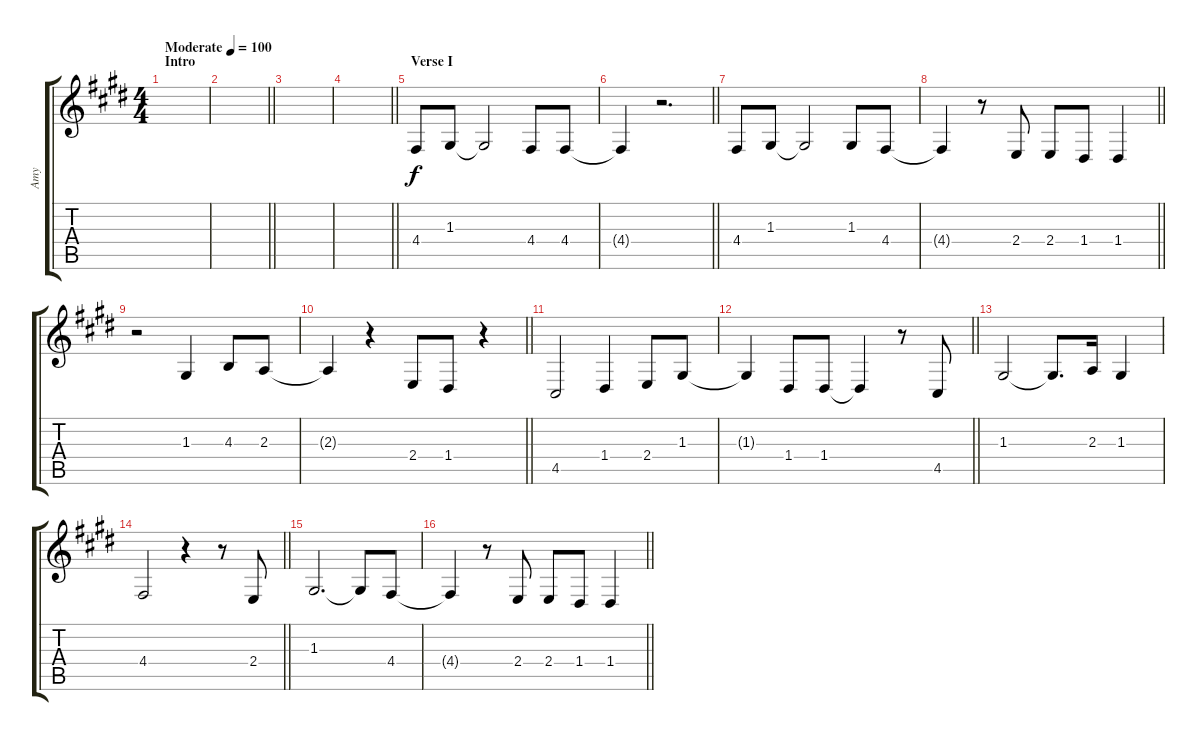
\track ("Amy" "Amy") {instrument oboe}
\staff {score tabs}
\tuning (E4 B3 G3 D3 A2 E2) {hide}
\ts (4 4)
\section ("" "Intro")
\tempo (100 "Moderate")
\clef g2
\ks e
|
\barLineRight lightlight
|
|
\barLineRight lightlight
|
\section ("" "Verse I")
4.4.8 1.3.8 1.3{t}.2 4.4.8 4.4.8 |
\barLineRight lightlight
4.4{t}.4 r.2{d} |
4.4.8 1.3.8 1.3{t}.2 1.3.8 4.4.8 |
\barLineRight lightlight
4.4{t}.4 r.8 2.4.8 2.4.8 1.4.8 1.4.4 |
r.2 1.3.4 4.3.8 2.3.8 |
\barLineRight lightlight
2.3{t}.4 r.4 2.4.8 1.4.8 r.4 |
4.5.2 1.4.4 2.4.8 1.3.8 |
\barLineRight lightlight
1.3{t}.4 1.4.8 1.4.8 1.4{t}.4 r.8 4.5.8 |
1.3.2 1.3{t}.8{d} 2.3.16 1.3.4 |
\barLineRight lightlight
4.4.2 r.4 r.8 2.4.8 |
1.3.2{d} 1.3{t}.8 4.4.8 |
\barLineRight lightlight
4.4{t}.4 r.8 2.4.8 2.4.8 1.4.8 1.4.4
